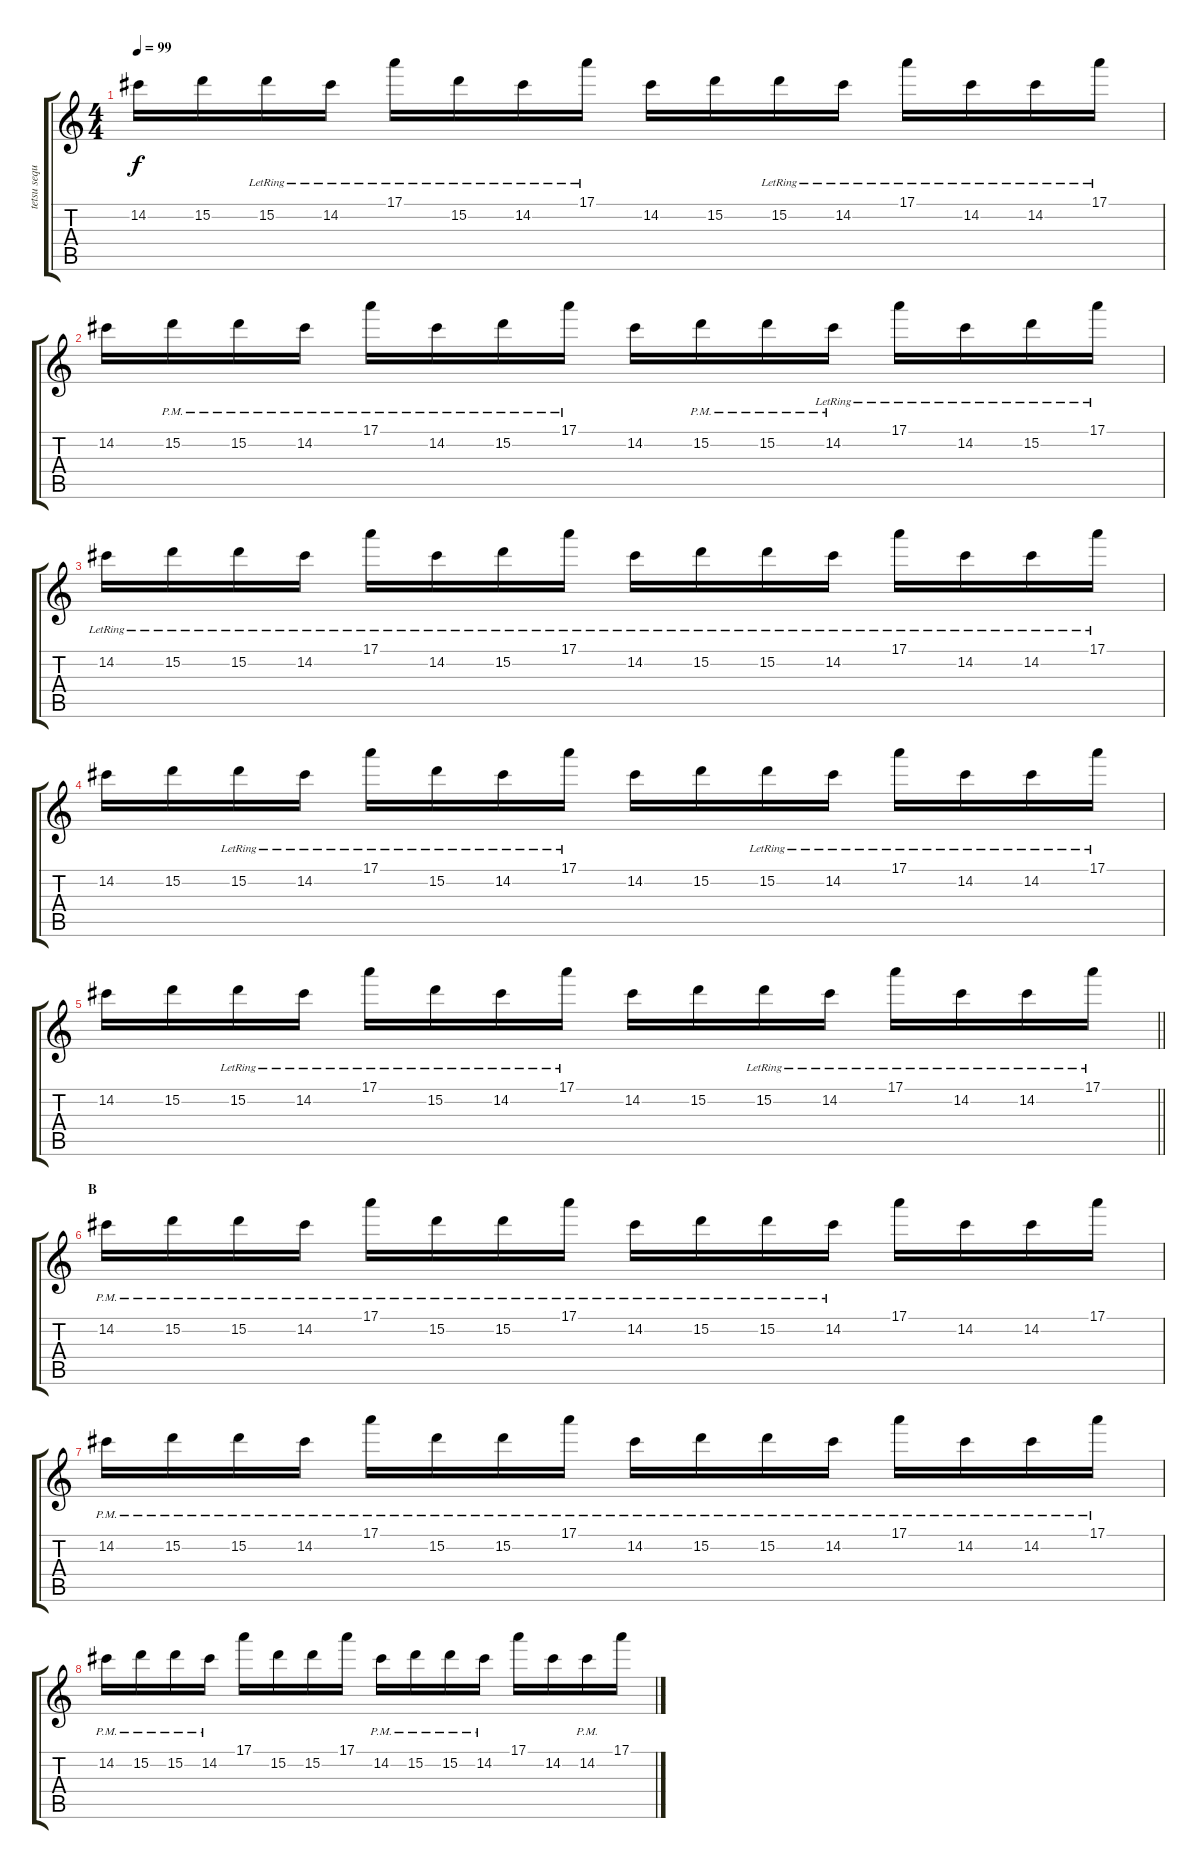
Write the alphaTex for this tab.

\track ("tetsu sequence guitar" "tetsu sequ") {instrument overdrivenguitar}
\staff {score tabs}
\tuning (E4 B3 G3 D3 A2 E2) {hide}
\ts (4 4)
\tempo 99
\clef g2
\ks c
14.2.16{dy f} 15.2.16 15.2{lr}.16 14.2{lr}.16 17.1{lr}.16 15.2{lr}.16 14.2{lr}.16 17.1{lr}.16 14.2.16 15.2.16 15.2{lr}.16 14.2{lr}.16 17.1{lr}.16 14.2{lr}.16 14.2{lr}.16 17.1{lr}.16 |
14.2.16 15.2{pm}.16 15.2{pm}.16 14.2{pm}.16 17.1{pm}.16 14.2{pm}.16 15.2{pm}.16 17.1{pm}.16 14.2.16 15.2{pm}.16 15.2{pm}.16 14.2{pm lr}.16 17.1{lr}.16 14.2{lr}.16 15.2{lr}.16 17.1{lr}.16 |
14.2{lr}.16 15.2{lr}.16 15.2{lr}.16 14.2{lr}.16 17.1{lr}.16 14.2{lr}.16 15.2{lr}.16 17.1{lr}.16 14.2{lr}.16 15.2{lr}.16 15.2{lr}.16 14.2{lr}.16 17.1{lr}.16 14.2{lr}.16 14.2{lr}.16 17.1{lr}.16 |
14.2.16 15.2.16 15.2{lr}.16 14.2{lr}.16 17.1{lr}.16 15.2{lr}.16 14.2{lr}.16 17.1{lr}.16 14.2.16 15.2.16 15.2{lr}.16 14.2{lr}.16 17.1{lr}.16 14.2{lr}.16 14.2{lr}.16 17.1{lr}.16 |
\barLineRight lightlight
14.2.16 15.2.16 15.2{lr}.16 14.2{lr}.16 17.1{lr}.16 15.2{lr}.16 14.2{lr}.16 17.1{lr}.16 14.2.16 15.2.16 15.2{lr}.16 14.2{lr}.16 17.1{lr}.16 14.2{lr}.16 14.2{lr}.16 17.1{lr}.16 |
\section ("" "B")
14.2{pm}.16 15.2{pm}.16 15.2{pm}.16 14.2{pm}.16 17.1{pm}.16 15.2{pm}.16 15.2{pm}.16 17.1{pm}.16 14.2{pm}.16 15.2{pm}.16 15.2{pm}.16 14.2{pm}.16 17.1.16 14.2.16 14.2.16 17.1.16 |
14.2{pm}.16 15.2{pm}.16 15.2{pm}.16 14.2{pm}.16 17.1{pm}.16 15.2{pm}.16 15.2{pm}.16 17.1{pm}.16 14.2{pm}.16 15.2{pm}.16 15.2{pm}.16 14.2{pm}.16 17.1{pm}.16 14.2{pm}.16 14.2{pm}.16 17.1{pm}.16 |
14.2{pm}.16 15.2{pm}.16 15.2{pm}.16 14.2{pm}.16 17.1.16 15.2.16 15.2.16 17.1.16 14.2{pm}.16 15.2{pm}.16 15.2{pm}.16 14.2{pm}.16 17.1.16 14.2.16 14.2{pm}.16 17.1.16
